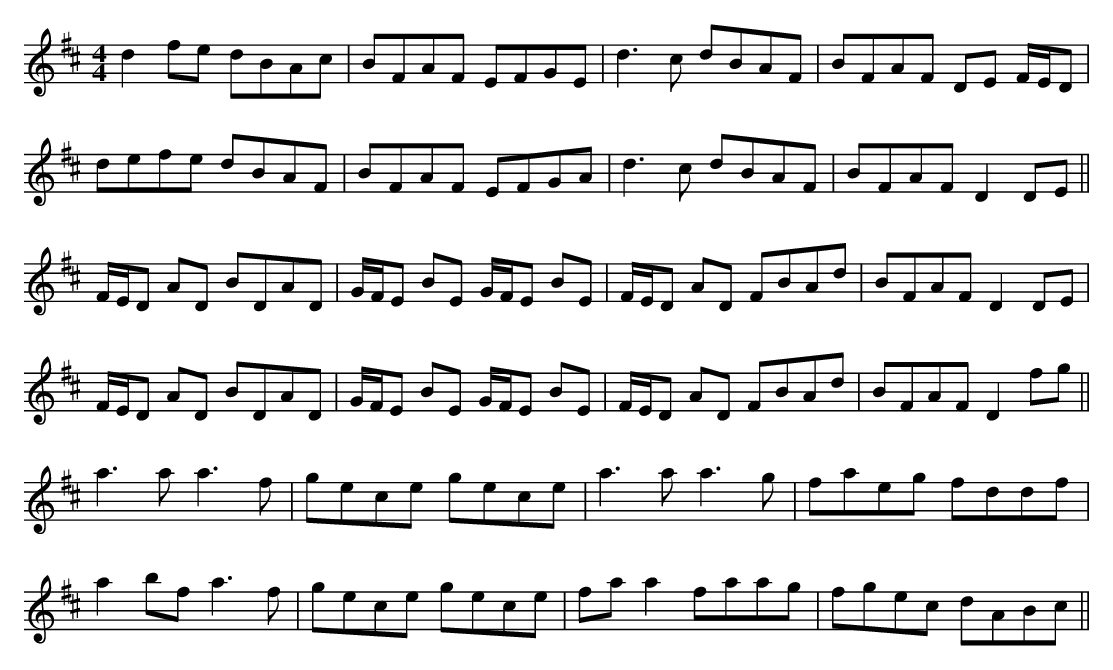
X:1
M:4/4
K:D
d2fe dBAc|BFAF EFGE|d3c dBAF|BFAF DE F/E/D|
defe dBAF|BFAF EFGA|d3c dBAF|BFAF D2DE||
F/E/D AD BDAD|G/F/E BE G/F/E BE|F/E/D AD FBAd|BFAF D2DE|
F/E/D AD BDAD|G/F/E BE G/F/E BE|F/E/D AD FBAd|BFAF D2fg||
a3a a3f|gece gece|a3a a3g|faeg fddf|
a2bf a3f|gece gece|faa2 faag|fgec dABc||
